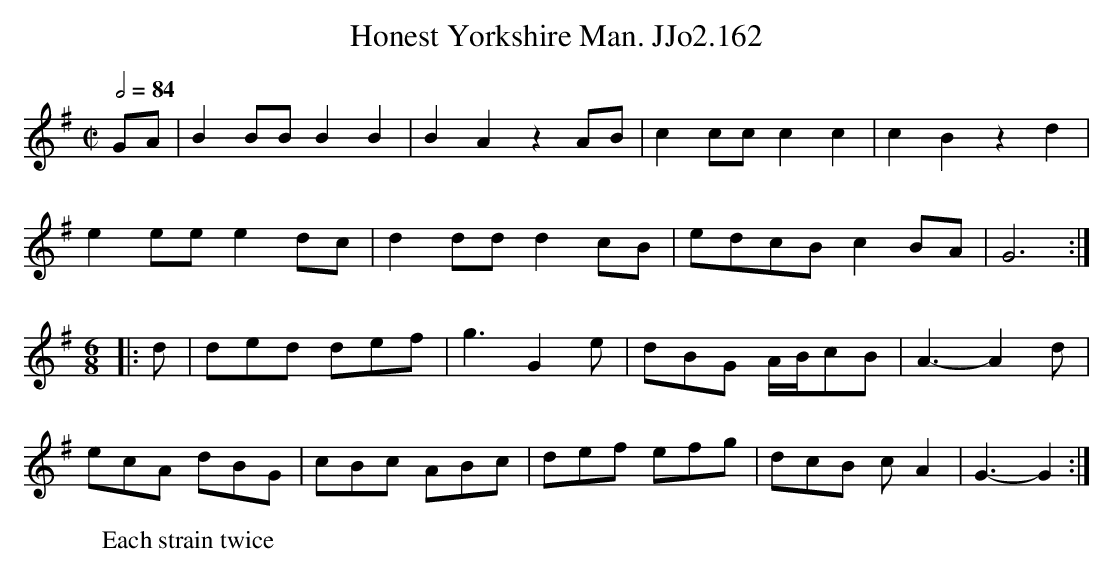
X:1
T:Honest Yorkshire Man. JJo2.162
M:C|
L:1/8
Q:1/2=84
W:Each strain twice
K:G
GA|B2BBB2B2|B2A2z2AB|c2ccc2c2|c2B2z2d2|
e2eee2dc|d2ddd2cB|edcBc2BA|G6:|
M:6/8
|:d|ded def|g3G2e|dBG A/B/cB|A3-A2d|
ecA dBG|cBc ABc|def efg|dcB cA2|G3-G2:|
